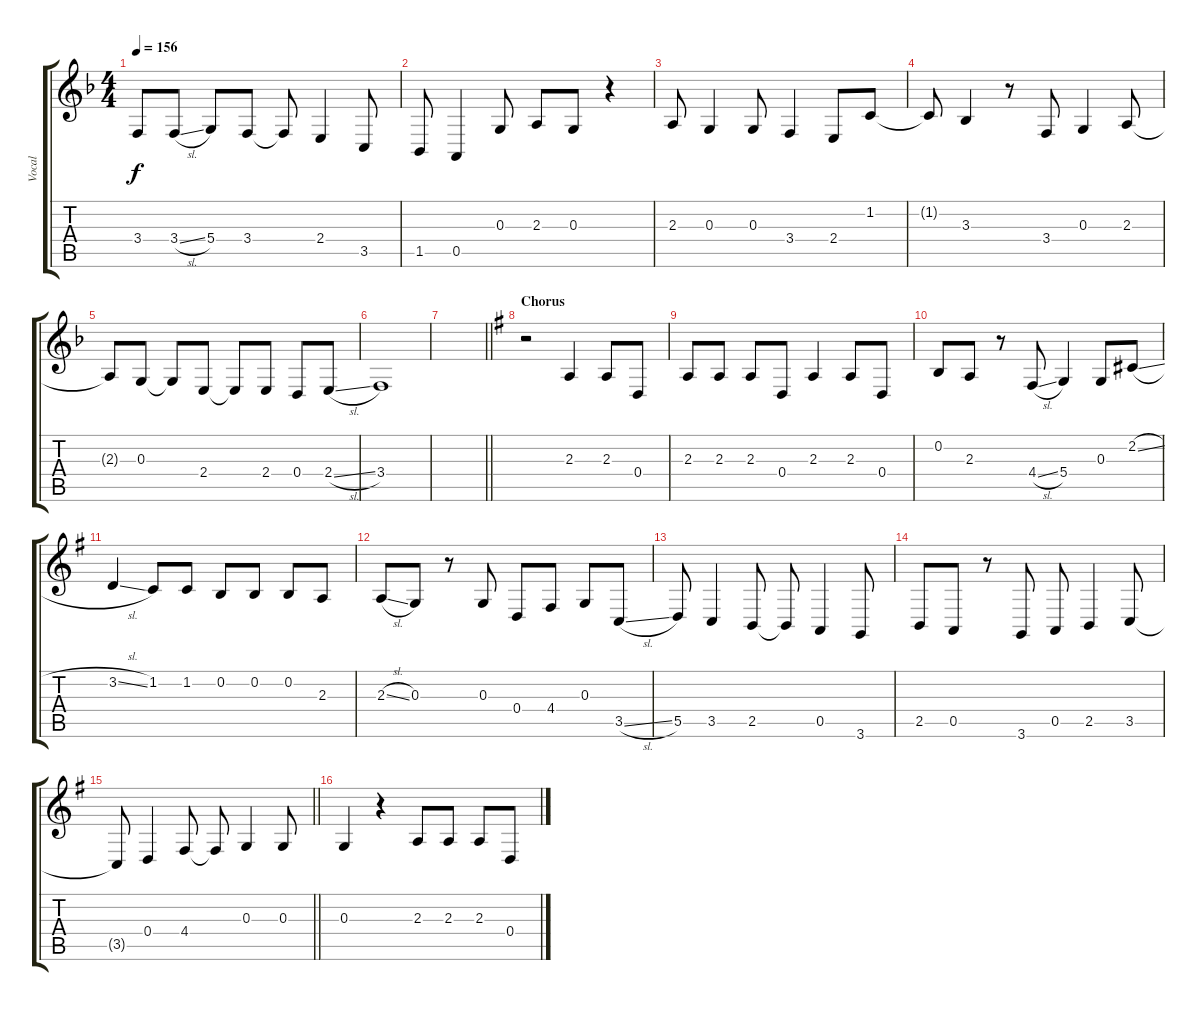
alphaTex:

\track ("Vocal" "Vocal") {mute instrument tenorsax}
\staff {score tabs}
\tuning (E4 B3 G3 D3 A2 E2) {hide}
\ts (4 4)
\tempo 156
\clef g2
\ks f
3.4{t}.8{dy f} 3.4{sl}.8 5.4.8 3.4.8 3.4{t}.8 2.4.4 3.5.8 |
1.5.8 0.5.4 0.3.8 2.3.8 0.3.8 r.4 |
2.3.8 0.3.4 0.3.8 3.4.4 2.4.8 1.2.8 |
1.2{t}.8 3.3.4 r.8 3.4.8 0.3.4 2.3.8 |
2.3{t}.8 0.3.8 0.3{t}.8 2.4.8 2.4{t}.8 2.4.8 0.4.8 2.4{sl}.8 |
3.4.1 |
\barLineRight lightlight
|
\section ("" "Chorus")
\ks g
r.2{volume 15} 2.3.4 2.3.8 0.4.8 |
2.3.8 2.3.8 2.3.8 0.4.8 2.3.4 2.3.8 0.4.8 |
0.2.8 2.3.8 r.8 4.4{sl}.8 5.4.4 0.3.8 2.2{sl}.8 |
3.2{sl}.4 1.2.8 1.2.8 0.2.8 0.2.8 0.2.8 2.3.8 |
2.3{sl}.8 0.3.8 r.8 0.3.8 0.4.8 4.4.8 0.3.8 3.5{sl}.8 |
5.5.8 3.5.4 2.5.8 2.5{t}.8 0.5.4 3.6.8 |
2.5.8 0.5.8 r.8 3.6.8 0.5.8 2.5.4 3.5.8 |
\barLineRight lightlight
3.5{t}.8 0.4.4 4.4.8 4.4{t}.8 0.3.4 0.3.8 |
0.3.4 r.4 2.3.8 2.3.8 2.3.8 0.4.8
